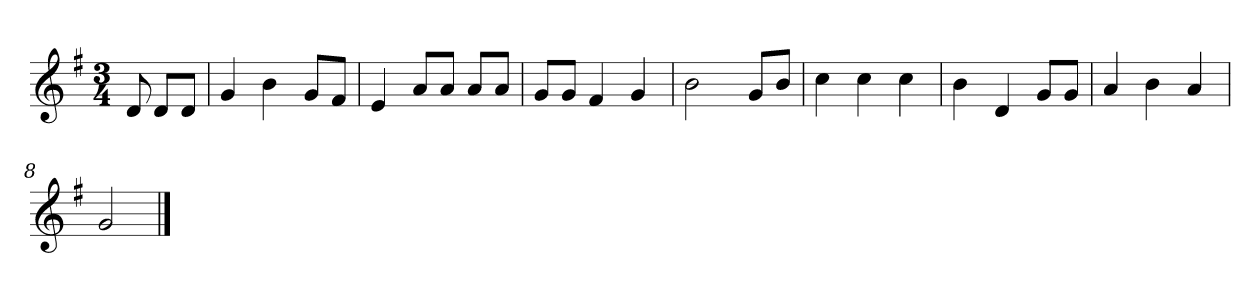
**kern
*part1
*staff1
*k[f#]
*M3/4
*MM120
=
8d
8dL
8dJ
=1
4g
4b
8gL
8f#J
=2
4e
8aL
8aJ
8aL
8aJ
=3
8gL
8gJ
4f#
4g
=4
2b
8gL
8bJ
=5
4cc
4cc
4cc
=6
4b
4d
8gL
8gJ
=7
4a
4b
4a
=8
2g
==
*-
